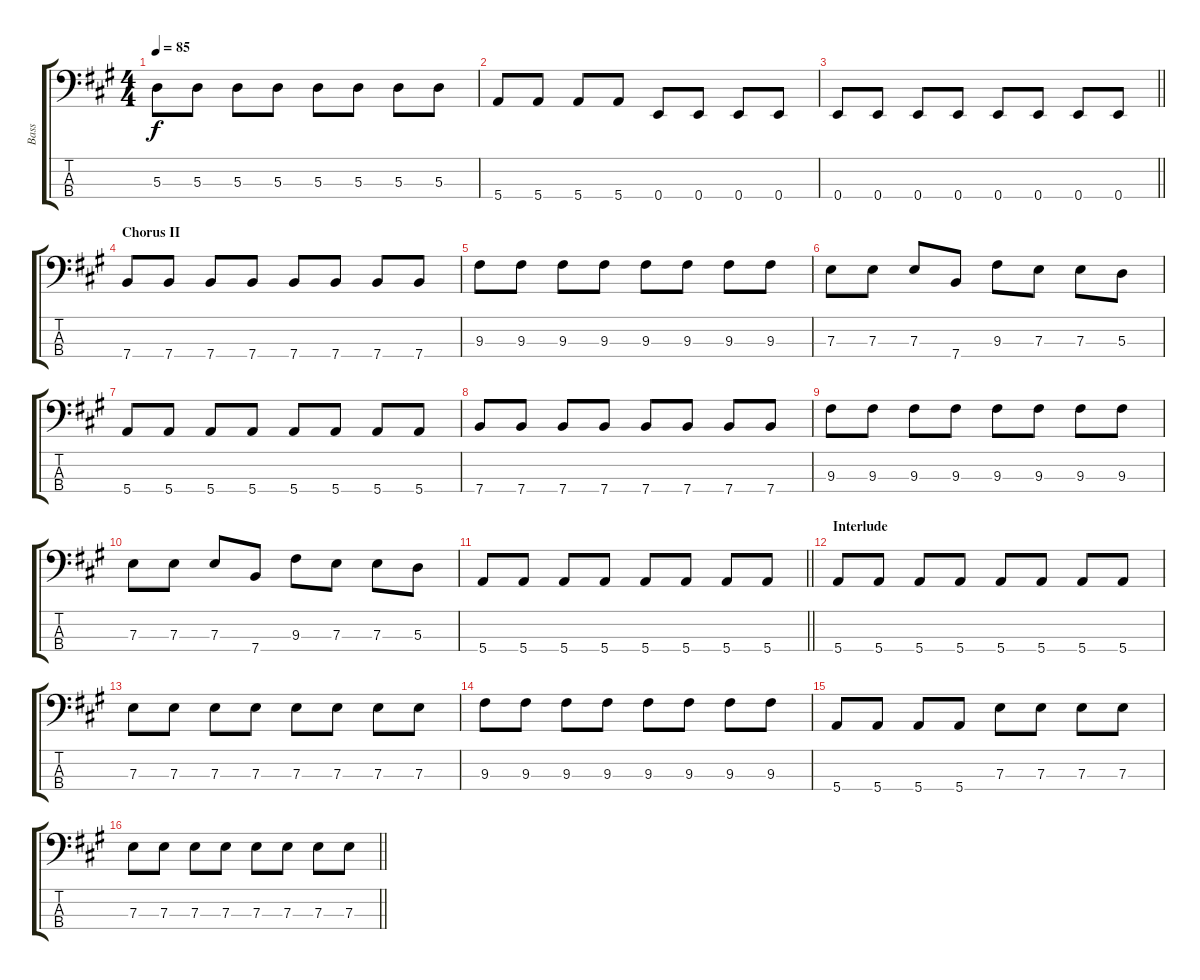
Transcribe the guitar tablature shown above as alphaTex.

\track ("Bass" "Bass") {instrument electricbassfinger}
\staff {score tabs}
\tuning (G2 D2 A1 E1) {hide}
\ts (4 4)
\tempo 85
\clef f4
\ks a
5.3.8{dy f} 5.3.8 5.3.8 5.3.8 5.3.8 5.3.8 5.3.8 5.3.8 |
5.4.8 5.4.8 5.4.8 5.4.8 0.4.8 0.4.8 0.4.8 0.4.8 |
\barLineRight lightlight
0.4.8 0.4.8 0.4.8 0.4.8 0.4.8 0.4.8 0.4.8 0.4.8 |
\section ("" "Chorus II")
7.4.8 7.4.8 7.4.8 7.4.8 7.4.8 7.4.8 7.4.8 7.4.8 |
9.3.8 9.3.8 9.3.8 9.3.8 9.3.8 9.3.8 9.3.8 9.3.8 |
7.3.8 7.3.8 7.3.8 7.4.8 9.3.8 7.3.8 7.3.8 5.3.8 |
5.4.8 5.4.8 5.4.8 5.4.8 5.4.8 5.4.8 5.4.8 5.4.8 |
7.4.8 7.4.8 7.4.8 7.4.8 7.4.8 7.4.8 7.4.8 7.4.8 |
9.3.8 9.3.8 9.3.8 9.3.8 9.3.8 9.3.8 9.3.8 9.3.8 |
7.3.8 7.3.8 7.3.8 7.4.8 9.3.8 7.3.8 7.3.8 5.3.8 |
\barLineRight lightlight
5.4.8 5.4.8 5.4.8 5.4.8 5.4.8 5.4.8 5.4.8 5.4.8 |
\section ("" "Interlude")
5.4.8 5.4.8 5.4.8 5.4.8 5.4.8 5.4.8 5.4.8 5.4.8 |
7.3.8 7.3.8 7.3.8 7.3.8 7.3.8 7.3.8 7.3.8 7.3.8 |
9.3.8 9.3.8 9.3.8 9.3.8 9.3.8 9.3.8 9.3.8 9.3.8 |
5.4.8 5.4.8 5.4.8 5.4.8 7.3.8 7.3.8 7.3.8 7.3.8 |
\barLineRight lightlight
7.3.8 7.3.8 7.3.8 7.3.8 7.3.8 7.3.8 7.3.8 7.3.8
